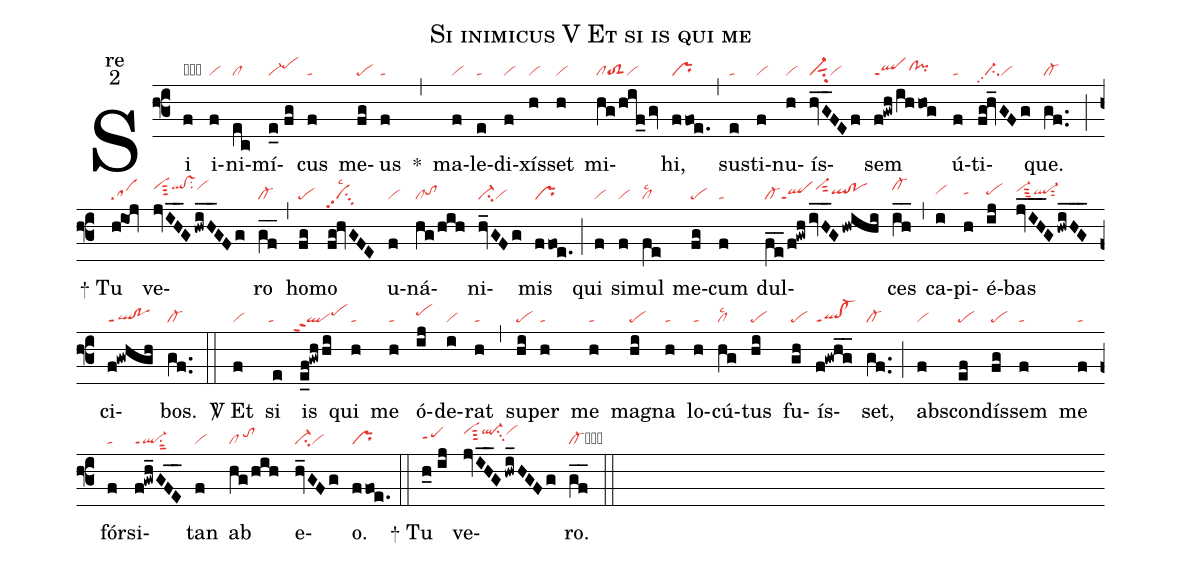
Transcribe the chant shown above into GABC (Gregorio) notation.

name:Si inimicus V Et si is qui me;
office-part:re;
mode:2;
nabc-lines:1;
%%
(f3) Si(f|obvi) i(f|vi)ni(ec|cl)mí(e_0//fg|vi-pehi)cus(f|ta) me(fg|pe)us(f|ta) <sp>*</sp>(,) ma(f|vi)le(e|ta)di(f|vi)xís(h|vi)set(h|vi) mi(hg/hif_/gv|cltoS2vi)hi,(ffoe.|pr) (,) sus(e|ta)ti(f|vi)nu(h|vi)ís(hvG__FEf|vi-sut1su2vi)sem(f!gwh/ihhog|qlppt1clhh!pihh) ú(f|ta)ti(fg!hv_GFg|//ci-pp2vi)que.(gf..|cl-) (;)

<sp>+</sp> Tu(h@ioj|sa) ve(jvIH__G/hwiH__GFg|vihjsut3qlhj!vshjsu2vihj)ro(gf__|cl-) (,) ho(fg|pe)mo(fg!hvGFE|visu3pp2lsc2) u(f|vi)ná(hg/hih|cltohh)ni(hv_GFg|ci-vi)mis(ffoe.|pr) (;) qui(f|vi) si(f|vi)mul(fe|cllsc2) me(fg|pe)cum(f|ta) dul(fe__/f!gwh/ivH__G/hwihi|cl-qlppt1vi-hjsut2qlhh!pohh)ces(ih__|cl-hj) (,) ca(i|vihh)pi(h|tahh)é(ij|pehh)bas(jvIH___G/hwiHG___|vi-hisut3ql-hhsut2) ci(f!gwhgh|ql!poppt1)bos.(gf..|cl-) (::)

<sp>V/</sp> Et(f|vi) si(e|`ta) is(e_f!gwh/hi|``qlppt2pehi) qui(h|ta) me(h|ta) ó(ij|pehi)de(i|vi)rat(h|ta) (,) su(hi|pe)per(h|ta) me(h|ta) mag(hi|pe)na(h|ta) lo(h|ta)cú(hg|cllsc2)tus(hi|pe) fu(gh|pe)ís(f!gwhg__|ql!cl-ppt1)set,(gf..|cl-) (;) ab(f|vi)scon(ef|pe)dís(fg|pe)sem(f|ta) me(f|ta) fór(f|ta)si(f!gwh_GFE__|ql-ppt1su1sut2)tan(f|vi) ab(hg/hih|cl/tohi) e(hv_GFg|ci-vi)o.(ffoe.|pr) (::)

<sp>+</sp> Tu(h_0//ij|pehhppt1) ve(jvIH__G/hwi_HGFg|vihjsut3ql-hjsu3vihj)ro.(gf__|cl-cb) (::)
